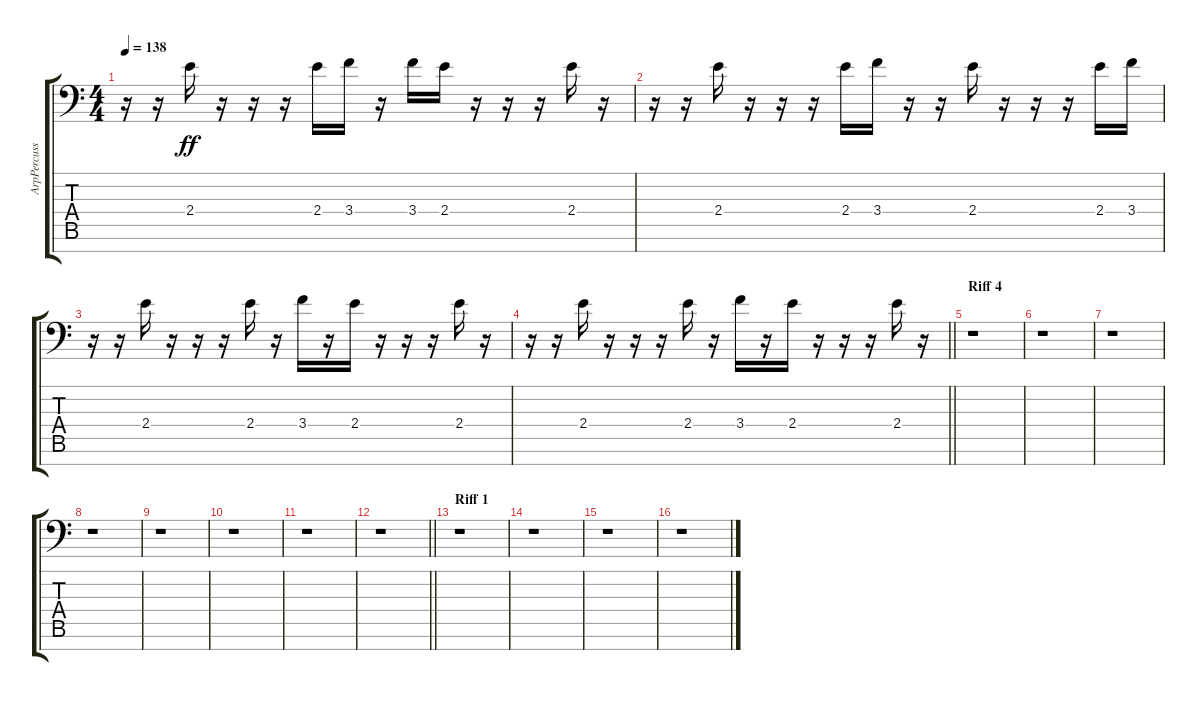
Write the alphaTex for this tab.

\track ("ArpPercuss" "ArpPercuss") {instrument synthbass1}
\staff {score tabs}
\tuning (E4 B3 G3 D3 A2 E2 C-1) {hide}
\ts (4 4)
\tempo 138
\clef f4
\ks c
r.16{dy ff} r.16 2.4.16 r.16 r.16 r.16 2.4.16 3.4.16 r.16 3.4.16 2.4.16 r.16 r.16 r.16 2.4.16 r.16 |
r.16 r.16 2.4.16 r.16 r.16 r.16 2.4.16 3.4.16 r.16 r.16 2.4.16 r.16 r.16 r.16 2.4.16 3.4.16 |
r.16 r.16 2.4.16 r.16 r.16 r.16 2.4.16 r.16 3.4.16 r.16 2.4.16 r.16 r.16 r.16 2.4.16 r.16 |
\barLineRight lightlight
r.16 r.16 2.4.16 r.16 r.16 r.16 2.4.16 r.16 3.4.16 r.16 2.4.16 r.16 r.16 r.16 2.4.16 r.16 |
\section ("" "Riff 4")
r.1 |
r.1 |
r.1 |
r.1 |
r.1 |
r.1 |
r.1 |
\barLineRight lightlight
r.1 |
\section ("" "Riff 1")
r.1 |
r.1 |
r.1 |
r.1
